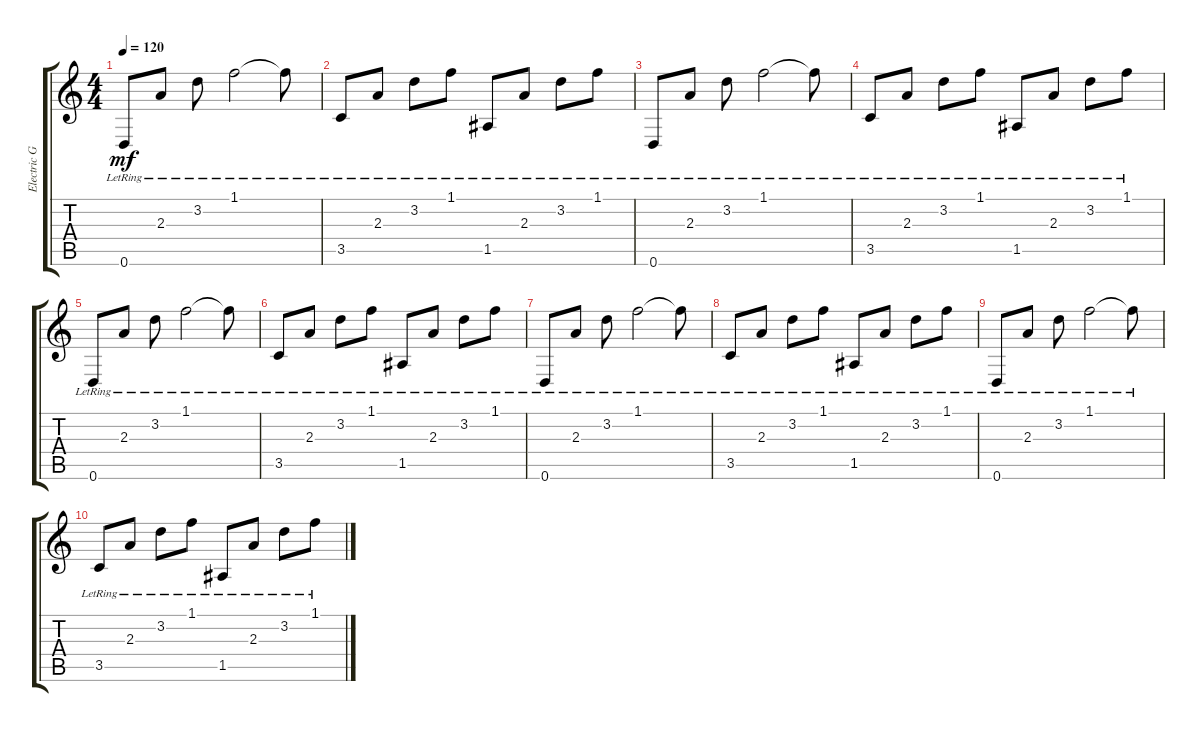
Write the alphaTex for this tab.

\track ("Electric Guitar" "Electric G") {instrument electricguitarjazz}
\staff {score tabs}
\tuning (E4 B3 G3 D3 A2 D2) {hide}
\ts (4 4)
\tempo 120
\clef g2
\ks c
0.6{lr}.8{dy mf} 2.3{lr}.8 3.2{lr}.8 1.1{lr}.2 1.1{lr t}.8 |
3.5{lr}.8 2.3{lr}.8 3.2{lr}.8 1.1{lr}.8 1.5{lr}.8 2.3{lr}.8 3.2{lr}.8 1.1{lr}.8 |
0.6{lr}.8 2.3{lr}.8 3.2{lr}.8 1.1{lr}.2 1.1{lr t}.8 |
3.5{lr}.8 2.3{lr}.8 3.2{lr}.8 1.1{lr}.8 1.5{lr}.8 2.3{lr}.8 3.2{lr}.8 1.1{lr}.8 |
0.6{lr}.8 2.3{lr}.8 3.2{lr}.8 1.1{lr}.2 1.1{lr t}.8 |
3.5{lr}.8 2.3{lr}.8 3.2{lr}.8 1.1{lr}.8 1.5{lr}.8 2.3{lr}.8 3.2{lr}.8 1.1{lr}.8 |
0.6{lr}.8 2.3{lr}.8 3.2{lr}.8 1.1{lr}.2 1.1{lr t}.8 |
3.5{lr}.8 2.3{lr}.8 3.2{lr}.8 1.1{lr}.8 1.5{lr}.8 2.3{lr}.8 3.2{lr}.8 1.1{lr}.8 |
0.6{lr}.8 2.3{lr}.8 3.2{lr}.8 1.1{lr}.2 1.1{lr t}.8 |
3.5{lr}.8 2.3{lr}.8 3.2{lr}.8 1.1{lr}.8 1.5{lr}.8 2.3{lr}.8 3.2{lr}.8 1.1{lr}.8
